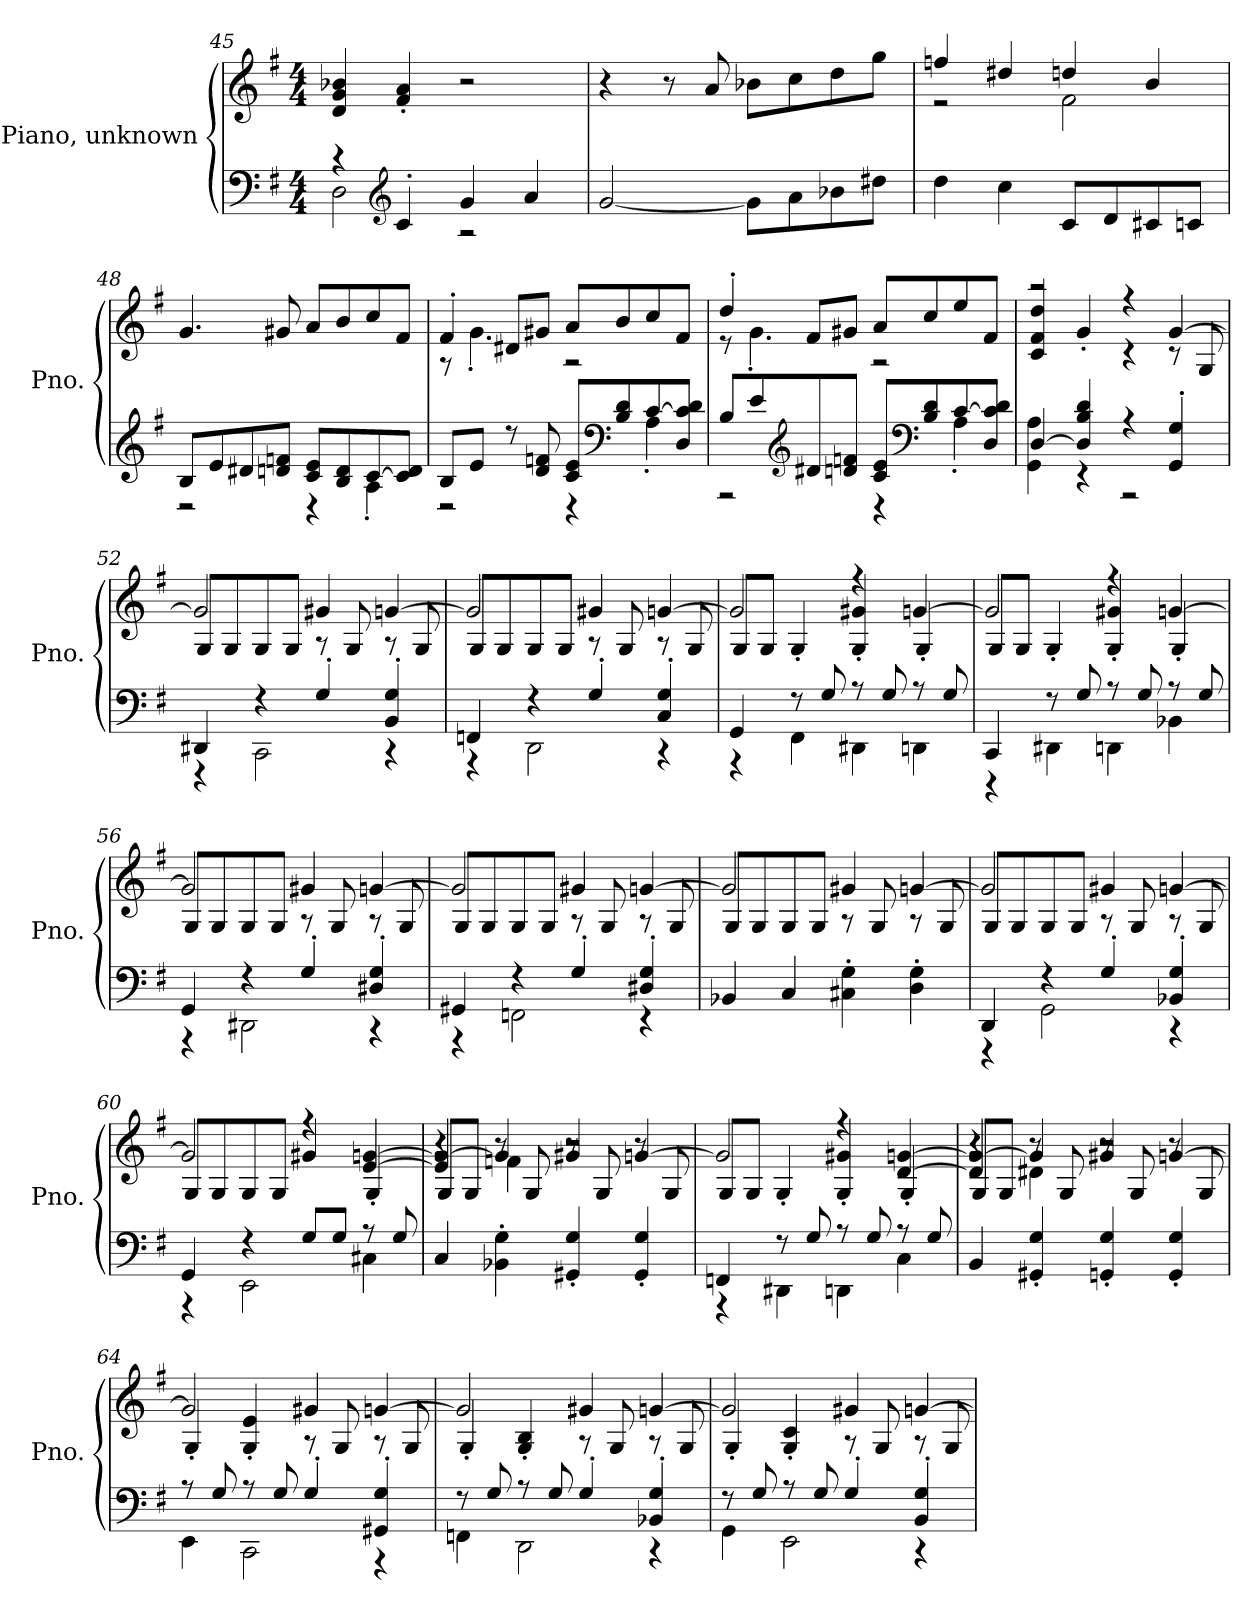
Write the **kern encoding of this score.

**kern	**kern
*part1	*part1
*staff2	*staff1
*I"Piano, unknown	*
*I'Pno.	*
*clefF4	*clefG2
*k[f#]	*k[f#]
*M4/4	*M4/4
=45	=45
*^	*
4r	2D\	4d/ 4g/ 4b-X/
*clefG2	*	*
4c'/	.	4f#/' 4a/'
4g/	2r	2r
4a/	.	.
*v	*v	*
!!LO:LB:g=z
=46	=46
[2g/	4r
.	8r
.	8a/
8g\L]	8b-X\L
8a\	8cc\
8b-X\	8dd\
8dd#X\J	8gg\J
=47	=47
*	*^
4dd\	4ffn/	2r
4cc\	4dd#X/	.
8c/L	4ddn/	2f#\
8d/	.	.
8c#X/	4b/	.
8cn/J	.	.
*	*v	*v
=48	=48
*^	*
8B/L	2r	4.g/
8e/	.	.
8d#X/	.	.
8dn/ 8fn/J	.	8g#X/
8c/ 8e/L	4r	8a/L
8B/ 8d/	.	8b/
[8c/	4A'\	8cc/
8c/] 8d/J	.	8f#/J
!!LO:PB:g=z
=49	=49	=49
*	*	*^
8B/L	2r	4f#'/	8r
8e/J	.	.	4.g'\
8r	.	8d#X/L	.
8d/ 8fn/	.	8g#X/J	.
8c/ 8e/L	4r	8a/L	2r
*clefF4	*	*	*
8B/ 8d/	.	8b/	.
[8c/	4A'\	8cc/	.
8D/ 8c/] 8d/J	.	8f#/J	.
=50	=50	=50	=50
8B/L	2r	4dd'/	8r
8e/	.	.	4.g'\
*clefG2	*	*	*
8d#X/	.	8f#/L	.
8dn/ 8fn/J	.	8g#X/J	.
8c/ 8e/L	4r	8a/L	2r
*clefF4	*	*	*
8B/ 8d/	.	8cc/	.
[8c/	4A'\	8ee/	.
8D/ 8c/] 8d/J	.	8f#/J	.
=51	=51	=51	=51
[4D/	4GG\ 4A\	2r	4c/ 4f#/ 4dd/
4D/] 4B/ 4d/	4r	.	4g'/
4r	2r	4r	4r
4GG/' 4G/'	.	[4g/	8r
.	.	.	8G/
!!LO:LB:g=z	!!
=52	=52	=52	=52
4DD#X/	4r	2g/]	8G/L
.	.	.	8G/
4r	2CC\	.	8G/
.	.	.	8G/J
4G'/	.	4g#X/	8r
.	.	.	8G/
4BB/' 4G/'	4r	[4gn/	8r
.	.	.	8G/
=53	=53	=53	=53
4FFn/	4r	2g/]	8G/L
.	.	.	8G/
4r	2DD\	.	8G/
.	.	.	8G/J
4G'/	.	4g#X/	8r
.	.	.	8G/
4C/' 4G/'	4r	[4gn/	8r
.	.	.	8G/
=54	=54	=54	=54
4GG/	4r	2g/]	8G/L
.	.	.	8G/J
8r	4FF#\	.	4G'/
8G/	.	.	.
8r	4DD#X\	4r	4G/' 4g#X/'
8G/	.	.	.
8r	4DDn\	[4gn/	4G'/
8G/	.	.	.
!!LO:LB:g=z	!!
=55	=55	=55	=55
4CC/	4r	2g/]	8G/L
.	.	.	8G/J
8r	4DD#X\	.	4G'/
8G/	.	.	.
8r	4DDn\	4r	4G/' 4g#X/'
8G/	.	.	.
8r	4BB-X\	[4gn/	4G'/
8G/	.	.	.
=56	=56	=56	=56
4GG/	4r	2g/]	8G/L
.	.	.	8G/
4r	2DD#X\	.	8G/
.	.	.	8G/J
4G'/	.	4g#X/	8r
.	.	.	8G/
4D#X/' 4G/'	4r	[4gn/	8r
.	.	.	8G/
=57	=57	=57	=57
4GG#X/	4r	2g/]	8G/L
.	.	.	8G/
4r	2FFn\	.	8G/
.	.	.	8G/J
4G'/	.	4g#X/	8r
.	.	.	8G/
4D#X/' 4G/'	4r	[4gn/	8r
.	.	.	8G/
*v	*v	*	*
!!LO:LB:g=z	!!
=58	=58	=58
4BB-X/	2g/]	8G/L
.	.	8G/
4C/	.	8G/
.	.	8G/J
4C#X\' 4G\'	4g#X/	8r
.	.	8G/
4D\' 4G\'	[4gn/	8r
.	.	8G/
=59	=59	=59
*^	*	*
4DD/	4r	2g/]	8G/L
.	.	.	8G/
4r	2GG\	.	8G/
.	.	.	8G/J
4G'/	.	4g#X/	8r
.	.	.	8G/
4BB-X/' 4G/'	4r	[4gn/	8r
.	.	.	8G/
=60	=60	=60	=60
4GG/	4r	2g/]	8G/L
.	.	.	8G/
4r	2EE\	.	8G/
.	.	.	8G/J
8G/L	.	4r	4g#X/
8G/J	.	.	.
8r	4C#X\	[4e/ [4gn/	4G'/
8G/	.	.	.
*v	*v	*	*
!!LO:LB:g=z
=61	=61	=61
*	*	*^
4C/	4e/] 4g/_	4r	8G/L
.	.	.	8G/J
4BB-X\' 4G\'	4g/]	4fn\	8r
.	.	.	8G/
4GG#X/' 4G/'	4g#X/	2r	8r
.	.	.	8G/
4GG#/' 4G/'	[4gn/	.	8r
.	.	.	8G/
*	*	*v	*v
=62	=62	=62
*^	*	*
4FFn/	4r	2g/]	8G/L
.	.	.	8G/J
8r	4DD#X\	.	4G'/
8G/	.	.	.
8r	4DDn\	4r	4G/' 4g#X/'
8G/	.	.	.
8r	4C\	[4d/ [4gn/	4G'/
8G/	.	.	.
*v	*v	*	*
=63	=63	=63
*	*	*^
4BB/	4d/] 4g/_	4r	8G/L
.	.	.	8G/J
4GG#X/' 4G/'	4g/]	4d#X\	8r
.	.	.	8G/
4GGn/' 4G/'	4g#X/	2r	8r
.	.	.	8G/
4GG/' 4G/'	[4gn/	.	8r
.	.	.	8G/
*	*	*v	*v
!!LO:LB:g=z
=64	=64	=64
*^	*	*
8r	4EE\	2g/]	4G'/
8G/	.	.	.
8r	2CC\	.	4G/' 4e/'
8G/	.	.	.
4G'/	.	4g#X/	8r
.	.	.	8G/
4GG#X/' 4G/'	4r	[4gn/	8r
.	.	.	8G/
=65	=65	=65	=65
8r	4FFn\	2g/]	4G'/
8G/	.	.	.
8r	2DD\	.	4G/' 4B/'
8G/	.	.	.
4G'/	.	4g#X/	8r
.	.	.	8G/
4BB-X/' 4G/'	4r	[4gn/	8r
.	.	.	8G/
=66	=66	=66	=66
8r	4GG\	2g/]	4G'/
8G/	.	.	.
8r	2EE\	.	4G/' 4c/'
8G/	.	.	.
4G'/	.	4g#X/	8r
.	.	.	8G/
4BB/' 4G/'	4r	[4gn/	8r
.	.	.	8G/
*v	*v	*	*
*	*v	*v
=	=
*-	*-
